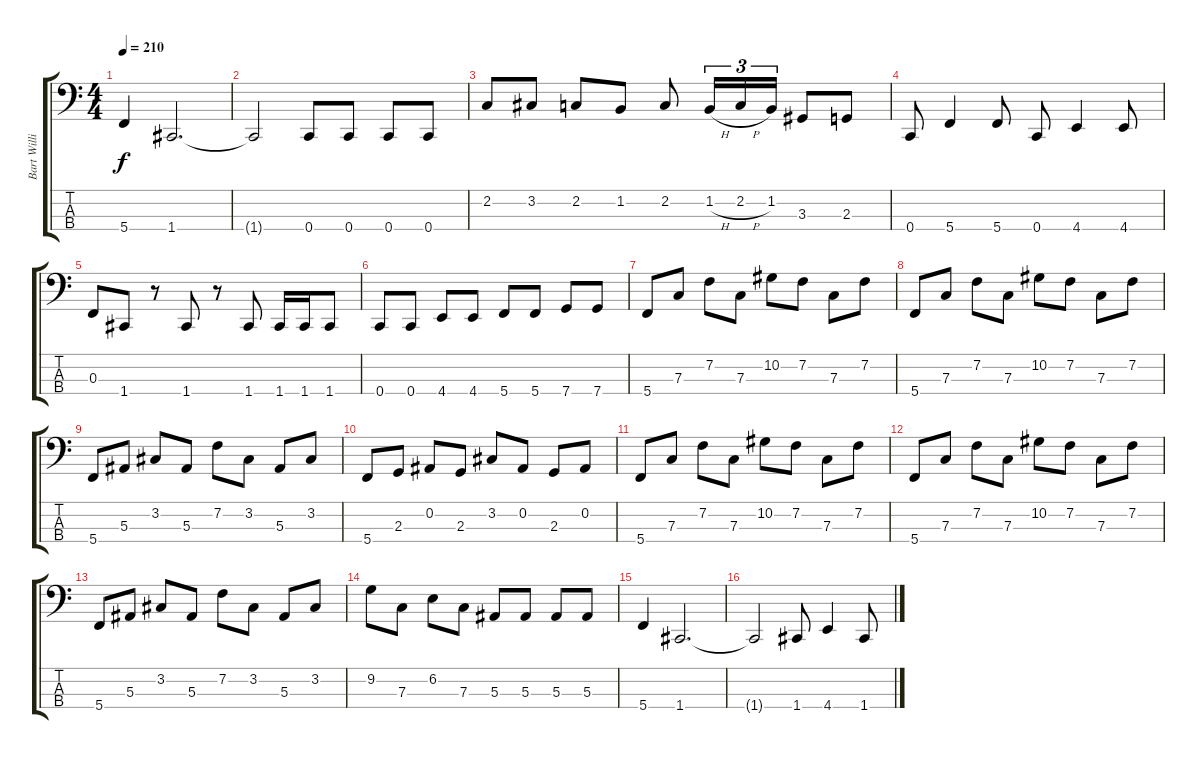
\track ("Bart Williams Bass" "Bart Willi") {instrument electricbassfinger}
\staff {score tabs}
\tuning (Eb2 Bb1 F1 C1) {hide}
\ts (4 4)
\tempo 210
\clef f4
\ks c
5.4.4{dy f} 1.4.2{d} |
1.4{t}.2 0.4.8 0.4.8 0.4.8 0.4.8 |
2.2.8 3.2.8 2.2.8 1.2.8 2.2.8 1.2{h}.16{tu (3 2)} 2.2{h}.16{tu (3 2)} 1.2.16{tu (3 2)} 3.3.8 2.3.8 |
0.4.8 5.4.4 5.4.8 0.4.8 4.4.4 4.4.8 |
0.3.8 1.4.8 r.8 1.4.8 r.8 1.4.8 1.4.16 1.4.16 1.4.8 |
0.4.8 0.4.8 4.4.8 4.4.8 5.4.8 5.4.8 7.4.8 7.4.8 |
5.4.8 7.3.8 7.2.8 7.3.8 10.2.8 7.2.8 7.3.8 7.2.8 |
5.4.8 7.3.8 7.2.8 7.3.8 10.2.8 7.2.8 7.3.8 7.2.8 |
5.4.8 5.3.8 3.2.8 5.3.8 7.2.8 3.2.8 5.3.8 3.2.8 |
5.4.8 2.3.8 0.2.8 2.3.8 3.2.8 0.2.8 2.3.8 0.2.8 |
5.4.8 7.3.8 7.2.8 7.3.8 10.2.8 7.2.8 7.3.8 7.2.8 |
5.4.8 7.3.8 7.2.8 7.3.8 10.2.8 7.2.8 7.3.8 7.2.8 |
5.4.8 5.3.8 3.2.8 5.3.8 7.2.8 3.2.8 5.3.8 3.2.8 |
9.2.8 7.3.8 6.2.8 7.3.8 5.3.8 5.3.8 5.3.8 5.3.8 |
5.4.4 1.4.2{d} |
1.4{t}.2 1.4.8 4.4.4 1.4.8
